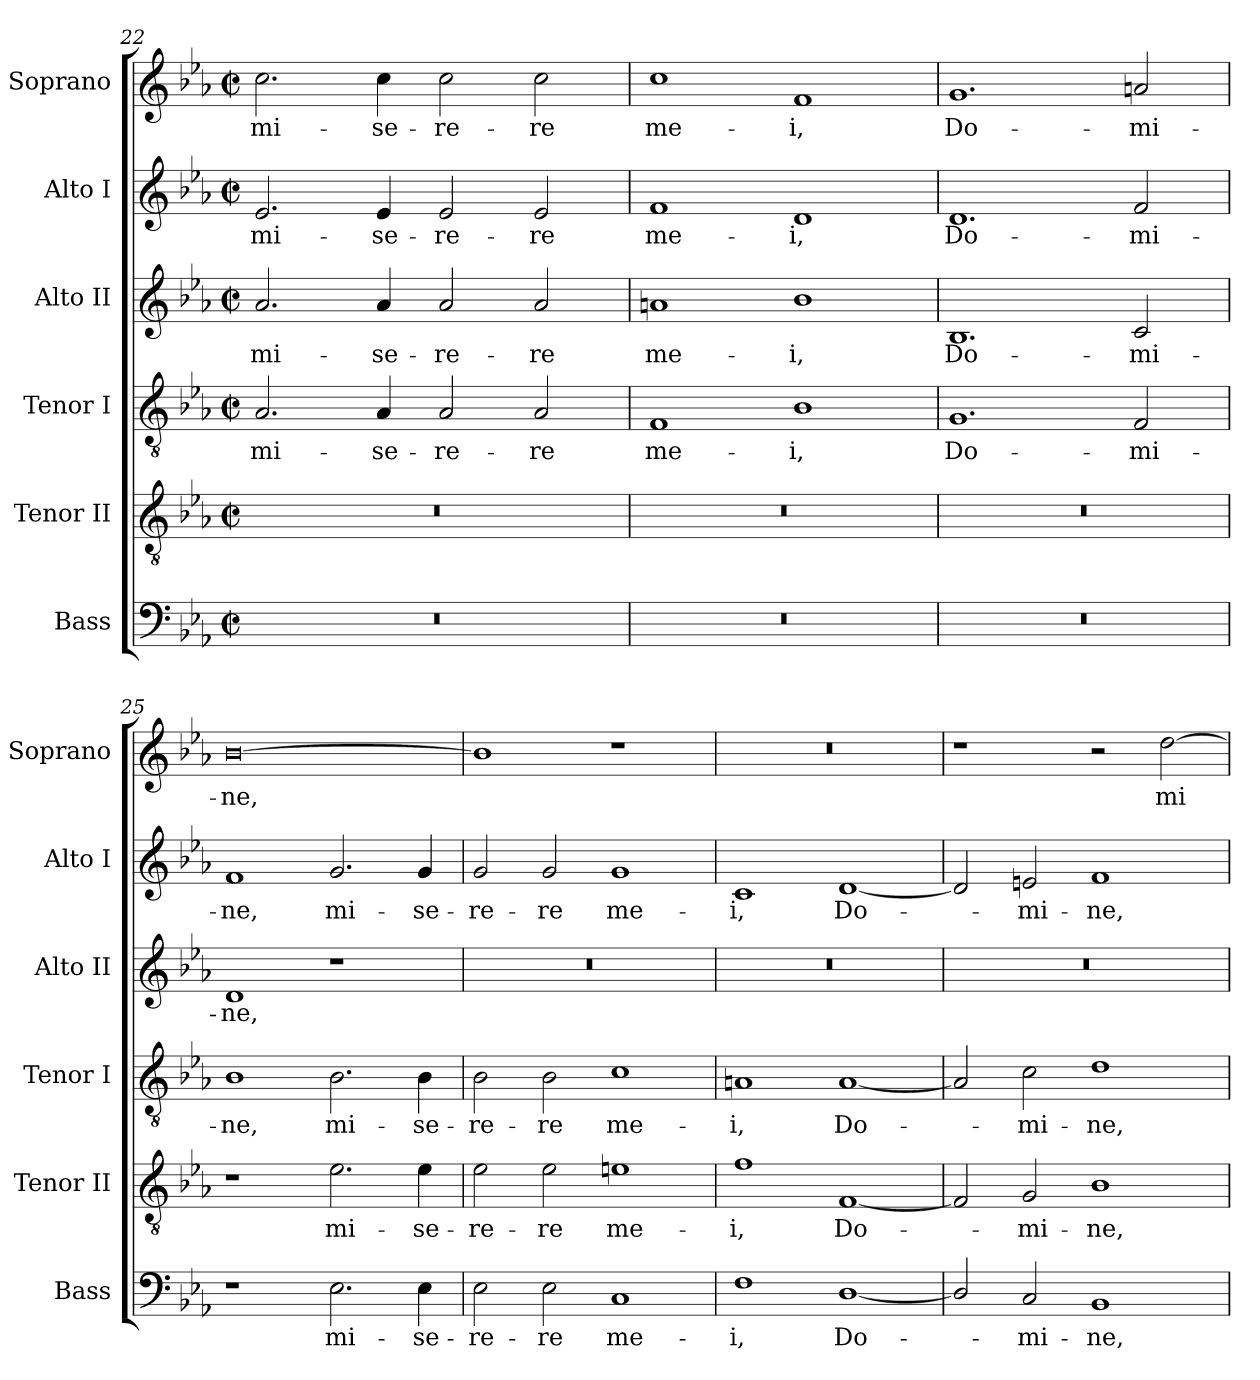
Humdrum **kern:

**kern	**text	**kern	**text	**kern	**text	**kern	**text	**kern	**text	**kern	**text
*part6	*part6	*part5	*part5	*part4	*part4	*part3	*part3	*part2	*part2	*part1	*part1
*staff6	*staff6	*staff5	*staff5	*staff4	*staff4	*staff3	*staff3	*staff2	*staff2	*staff1	*staff1
*I"Bass	*	*I"Tenor II	*	*I"Tenor I	*	*I"Alto II	*	*I"Alto I	*	*I"Soprano	*
*I'Bass	*	*I'Tenor II	*	*I'Tenor I	*	*I'Alto II	*	*I'Alto I	*	*I'Soprano	*
!!LO:LB:g=z
*clefF4	*	*clefGv2	*	*clefGv2	*	*clefG2	*	*clefG2	*	*clefG2	*
*k[b-e-a-]	*	*k[b-e-a-]	*	*k[b-e-a-]	*	*k[b-e-a-]	*	*k[b-e-a-]	*	*k[b-e-a-]	*
*E-:	*	*E-:	*	*E-:	*	*E-:	*	*E-:	*	*E-:	*
*M4/2	*	*M4/2	*	*M4/2	*	*M4/2	*	*M4/2	*	*M4/2	*
*met(c|)	*	*met(c|)	*	*met(c|)	*	*met(c|)	*	*met(c|)	*	*met(c|)	*
=22	=22	=22	=22	=22	=22	=22	=22	=22	=22	=22	=22
!	!	!	!	!	!LO:LY:b	!	!LO:LY:b	!	!LO:LY:b	!	!LO:LY:b
0r	.	0r	.	2.A-	mi-	2.a-	mi-	2.e-	mi-	2.cc	mi-
!	!	!	!	!	!LO:LY:b	!	!LO:LY:b	!	!LO:LY:b	!	!LO:LY:b
.	.	.	.	4A-	-se-	4a-	-se-	4e-	-se-	4cc	-se-
!	!	!	!	!	!LO:LY:b	!	!LO:LY:b	!	!LO:LY:b	!	!LO:LY:b
.	.	.	.	2A-	-re-	2a-	-re-	2e-	-re-	2cc	-re-
!	!	!	!	!	!LO:LY:b	!	!LO:LY:b	!	!LO:LY:b	!	!LO:LY:b
.	.	.	.	2A-	-re	2a-	-re	2e-	-re	2cc	-re
=23	=23	=23	=23	=23	=23	=23	=23	=23	=23	=23	=23
!	!	!	!	!	!LO:LY:b	!	!LO:LY:b	!	!LO:LY:b	!	!LO:LY:b
0r	.	0r	.	1F	me-	1an	me-	1f	me-	1cc	me-
!	!	!	!	!	!LO:LY:b	!	!LO:LY:b	!	!LO:LY:b	!	!LO:LY:b
.	.	.	.	1B-	-i,	1b-	-i,	1d	-i,	1f	-i,
=24	=24	=24	=24	=24	=24	=24	=24	=24	=24	=24	=24
!	!	!	!	!	!LO:LY:b	!	!LO:LY:b	!	!LO:LY:b	!	!LO:LY:b
0r	.	0r	.	1.G	Do-	1.B-	Do-	1.d	Do-	1.g	Do-
!	!	!	!	!	!LO:LY:b	!	!LO:LY:b	!	!LO:LY:b	!	!LO:LY:b
.	.	.	.	2F	-mi-	2c	-mi-	2f	-mi-	2an	-mi-
=25	=25	=25	=25	=25	=25	=25	=25	=25	=25	=25	=25
!	!	!	!	!	!LO:LY:b	!	!LO:LY:b	!	!LO:LY:b	!	!LO:LY:b
1r	.	1r	.	1B-	-ne,	1d	-ne,	1f	-ne,	[0b-	-ne,
!	!LO:LY:b	!	!LO:LY:b	!	!LO:LY:b	!	!	!	!LO:LY:b	!	!
2.E-	mi-	2.e-	mi-	2.B-	mi-	1r	.	2.g	mi-	.	.
!	!LO:LY:b	!	!LO:LY:b	!	!LO:LY:b	!	!	!	!LO:LY:b	!	!
4E-	-se-	4e-	-se-	4B-	-se-	.	.	4g	-se-	.	.
=26	=26	=26	=26	=26	=26	=26	=26	=26	=26	=26	=26
!	!LO:LY:b	!	!LO:LY:b	!	!LO:LY:b	!	!	!	!LO:LY:b	!	!
2E-	-re-	2e-	-re-	2B-	-re-	0r	.	2g	-re-	1b-]	.
!	!LO:LY:b	!	!LO:LY:b	!	!LO:LY:b	!	!	!	!LO:LY:b	!	!
2E-	-re	2e-	-re	2B-	-re	.	.	2g	-re	.	.
!	!LO:LY:b	!	!LO:LY:b	!	!LO:LY:b	!	!	!	!LO:LY:b	!	!
1C	me-	1en	me-	1c	me-	.	.	1g	me-	1r	.
=27	=27	=27	=27	=27	=27	=27	=27	=27	=27	=27	=27
!	!LO:LY:b	!	!LO:LY:b	!	!LO:LY:b	!	!	!	!LO:LY:b	!	!
1F	-i,	1f	-i,	1An	-i,	0r	.	1c	-i,	0r	.
!	!LO:LY:b	!	!LO:LY:b	!	!LO:LY:b	!	!	!	!LO:LY:b	!	!
[1D/	Do-	[1F	Do-	[1A	Do-	.	.	[1d	Do-	.	.
=28	=28	=28	=28	=28	=28	=28	=28	=28	=28	=28	=28
2D/]	.	2F]	.	2A]	.	0r	.	2d]	.	1r	.
!	!LO:LY:b	!	!LO:LY:b	!	!LO:LY:b	!	!	!	!LO:LY:b	!	!
2C	mi-	2G	mi-	2c	mi-	.	.	2en	mi-	.	.
!	!LO:LY:b	!	!LO:LY:b	!	!LO:LY:b	!	!	!	!LO:LY:b	!	!
1BB-	-ne,	1B-	-ne,	1d	-ne,	.	.	1f	-ne,	2r	.
!	!	!	!	!	!	!	!	!	!	!	!LO:LY:b
.	.	.	.	.	.	.	.	.	.	[2dd	mi-
=	=	=	=	=	=	=	=	=	=	=	=
*-	*-	*-	*-	*-	*-	*-	*-	*-	*-	*-	*-
